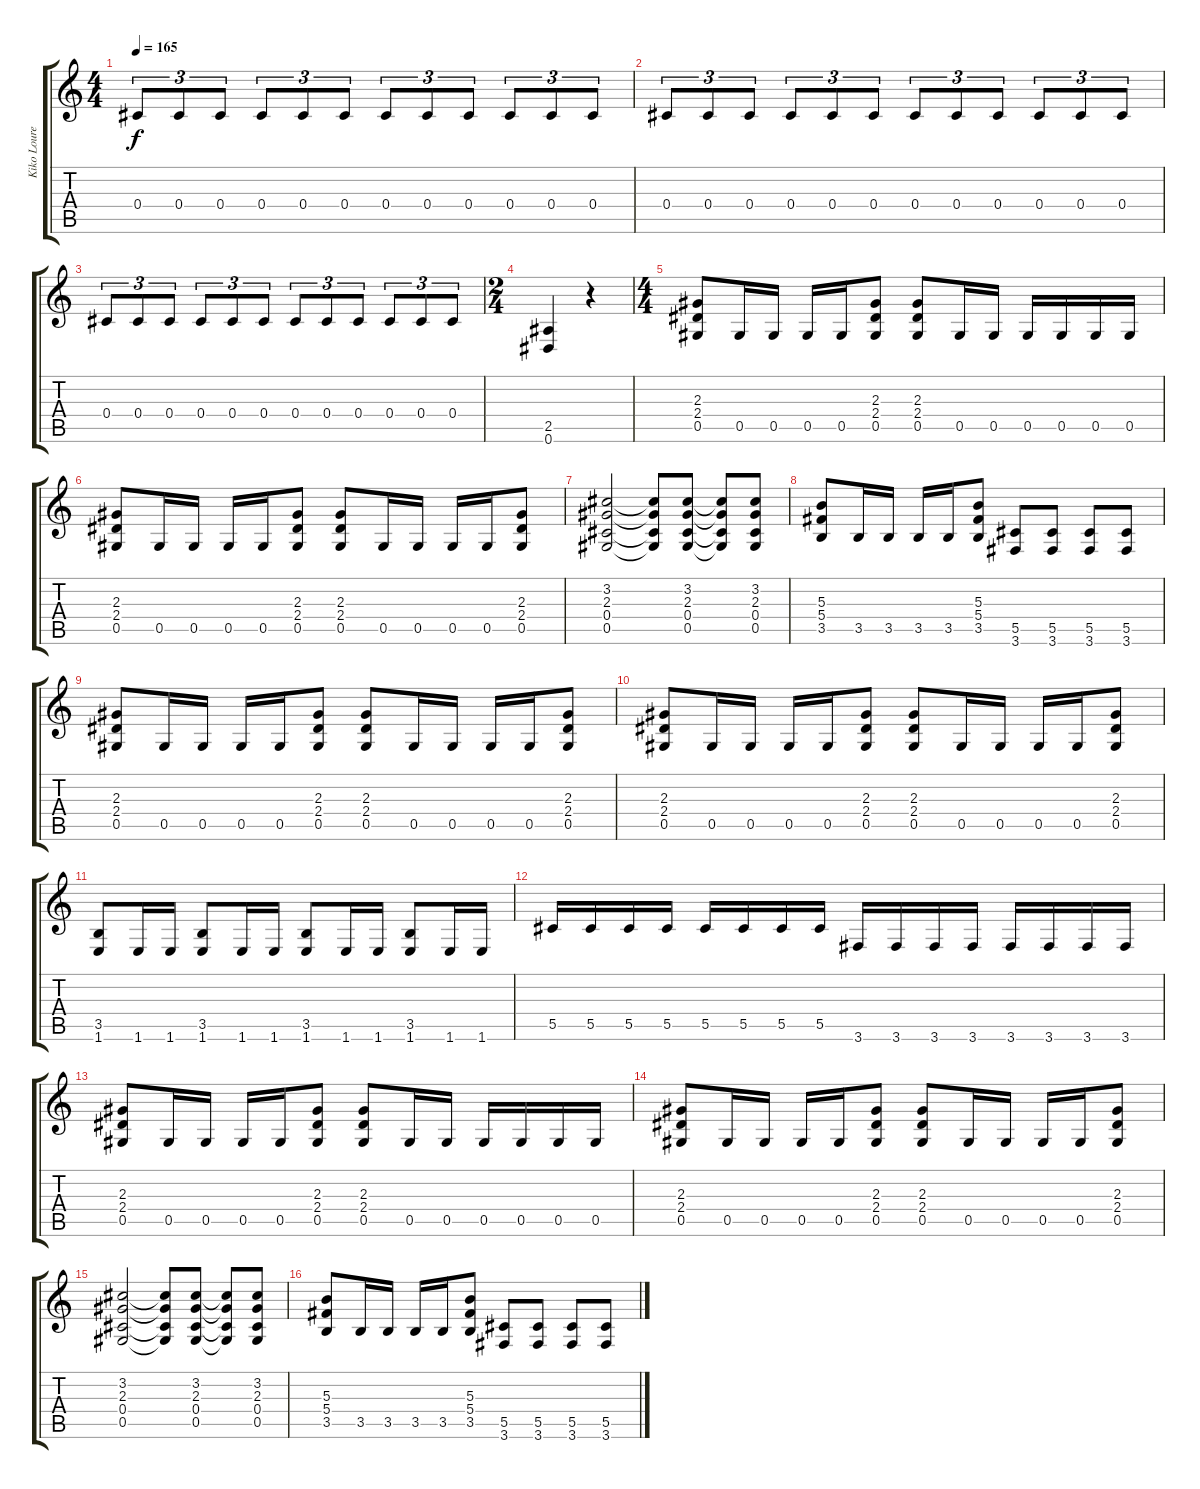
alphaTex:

\track ("Kiko Loureiro" "Kiko Loure") {instrument distortionguitar}
\staff {score tabs}
\tuning (Eb4 Bb3 Gb3 Db3 Ab2 Eb2) {hide}
\ts (4 4)
\tempo 165
\clef g2
\ks c
0.4.8{tu (3 2) dy f} 0.4.8{tu (3 2)} 0.4.8{tu (3 2)} 0.4.8{tu (3 2)} 0.4.8{tu (3 2)} 0.4.8{tu (3 2)} 0.4.8{tu (3 2)} 0.4.8{tu (3 2)} 0.4.8{tu (3 2)} 0.4.8{tu (3 2)} 0.4.8{tu (3 2)} 0.4.8{tu (3 2)} |
0.4.8{tu (3 2)} 0.4.8{tu (3 2)} 0.4.8{tu (3 2)} 0.4.8{tu (3 2)} 0.4.8{tu (3 2)} 0.4.8{tu (3 2)} 0.4.8{tu (3 2)} 0.4.8{tu (3 2)} 0.4.8{tu (3 2)} 0.4.8{tu (3 2)} 0.4.8{tu (3 2)} 0.4.8{tu (3 2)} |
0.4.8{tu (3 2)} 0.4.8{tu (3 2)} 0.4.8{tu (3 2)} 0.4.8{tu (3 2)} 0.4.8{tu (3 2)} 0.4.8{tu (3 2)} 0.4.8{tu (3 2)} 0.4.8{tu (3 2)} 0.4.8{tu (3 2)} 0.4.8{tu (3 2)} 0.4.8{tu (3 2)} 0.4.8{tu (3 2)} |
\ts (2 4)
(2.5 0.6).4 r.4 |
\ts (4 4)
(2.3 2.4 0.5).8 0.5.16 0.5.16 0.5.16 0.5.16 (2.3 2.4 0.5).8 (2.3 2.4 0.5).8 0.5.16 0.5.16 0.5.16 0.5.16 0.5.16 0.5.16 |
(2.3 2.4 0.5).8 0.5.16 0.5.16 0.5.16 0.5.16 (2.3 2.4 0.5).8 (2.3 2.4 0.5).8 0.5.16 0.5.16 0.5.16 0.5.16 (2.3 2.4 0.5).8 |
(3.2 2.3 0.4 0.5).2 (3.2{t} 2.3{t} 0.4{t} 0.5{t}).8 (3.2 2.3 0.4 0.5).8 (3.2{t} 2.3{t} 0.4{t} 0.5{t}).8 (3.2 2.3 0.4 0.5).8 |
(5.3 5.4 3.5).8 3.5.16 3.5.16 3.5.16 3.5.16 (5.3 5.4 3.5).8 (5.5 3.6).8 (5.5 3.6).8 (5.5 3.6).8 (5.5 3.6).8 |
(2.3 2.4 0.5).8 0.5.16 0.5.16 0.5.16 0.5.16 (2.3 2.4 0.5).8 (2.3 2.4 0.5).8 0.5.16 0.5.16 0.5.16 0.5.16 (2.3 2.4 0.5).8 |
(2.3 2.4 0.5).8 0.5.16 0.5.16 0.5.16 0.5.16 (2.3 2.4 0.5).8 (2.3 2.4 0.5).8 0.5.16 0.5.16 0.5.16 0.5.16 (2.3 2.4 0.5).8 |
(3.5 1.6).8 1.6.16 1.6.16 (3.5 1.6).8 1.6.16 1.6.16 (3.5 1.6).8 1.6.16 1.6.16 (3.5 1.6).8 1.6.16 1.6.16 |
5.5.16 5.5.16 5.5.16 5.5.16 5.5.16 5.5.16 5.5.16 5.5.16 3.6.16 3.6.16 3.6.16 3.6.16 3.6.16 3.6.16 3.6.16 3.6.16 |
(2.3 2.4 0.5).8 0.5.16 0.5.16 0.5.16 0.5.16 (2.3 2.4 0.5).8 (2.3 2.4 0.5).8 0.5.16 0.5.16 0.5.16 0.5.16 0.5.16 0.5.16 |
(2.3 2.4 0.5).8 0.5.16 0.5.16 0.5.16 0.5.16 (2.3 2.4 0.5).8 (2.3 2.4 0.5).8 0.5.16 0.5.16 0.5.16 0.5.16 (2.3 2.4 0.5).8 |
(3.2 2.3 0.4 0.5).2 (3.2{t} 2.3{t} 0.4{t} 0.5{t}).8 (3.2 2.3 0.4 0.5).8 (3.2{t} 2.3{t} 0.4{t} 0.5{t}).8 (3.2 2.3 0.4 0.5).8 |
(5.3 5.4 3.5).8 3.5.16 3.5.16 3.5.16 3.5.16 (5.3 5.4 3.5).8 (5.5 3.6).8 (5.5 3.6).8 (5.5 3.6).8 (5.5 3.6).8
